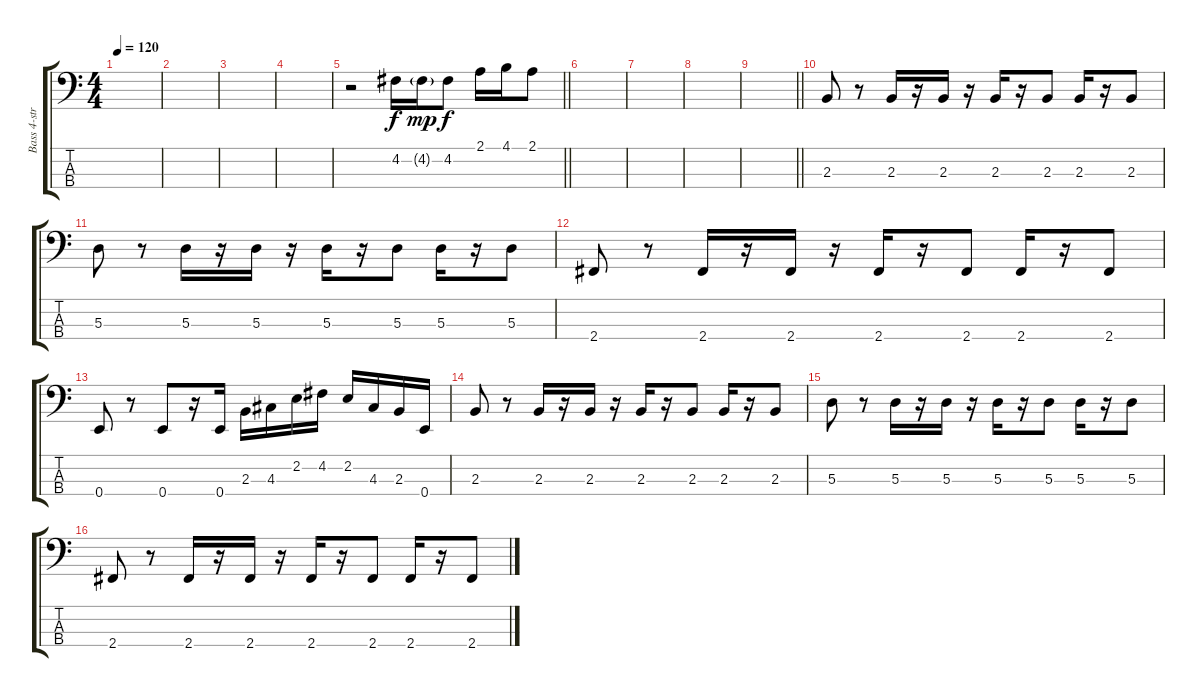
\track ("Bass 4-str" "Bass 4-str") {mute instrument electricbassfinger}
\staff {score tabs}
\tuning (G2 D2 A1 E1) {hide}
\ts (4 4)
\tempo 120
\clef f4
\ks c
|
|
|
|
\barLineRight lightlight
r.2 4.2.16 4.2{g}.16{dy mp} 4.2.8{dy f} 2.1.16 4.1.16 2.1.8 |
\section ("" "")
|
|
|
\barLineRight lightlight
|
\section ("" "")
2.3.8 r.8 2.3.16 r.16 2.3.16 r.16 2.3.16 r.16 2.3.8 2.3.16 r.16 2.3.8 |
5.3.8 r.8 5.3.16 r.16 5.3.16 r.16 5.3.16 r.16 5.3.8 5.3.16 r.16 5.3.8 |
2.4.8 r.8 2.4.16 r.16 2.4.16 r.16 2.4.16 r.16 2.4.8 2.4.16 r.16 2.4.8 |
0.4.8 r.8 0.4.8 r.16 0.4.16 2.3.16 4.3.16 2.2.16 4.2.16 2.2.16 4.3.16 2.3.16 0.4.16 |
2.3.8 r.8 2.3.16 r.16 2.3.16 r.16 2.3.16 r.16 2.3.8 2.3.16 r.16 2.3.8 |
5.3.8 r.8 5.3.16 r.16 5.3.16 r.16 5.3.16 r.16 5.3.8 5.3.16 r.16 5.3.8 |
2.4.8 r.8 2.4.16 r.16 2.4.16 r.16 2.4.16 r.16 2.4.8 2.4.16 r.16 2.4.8
